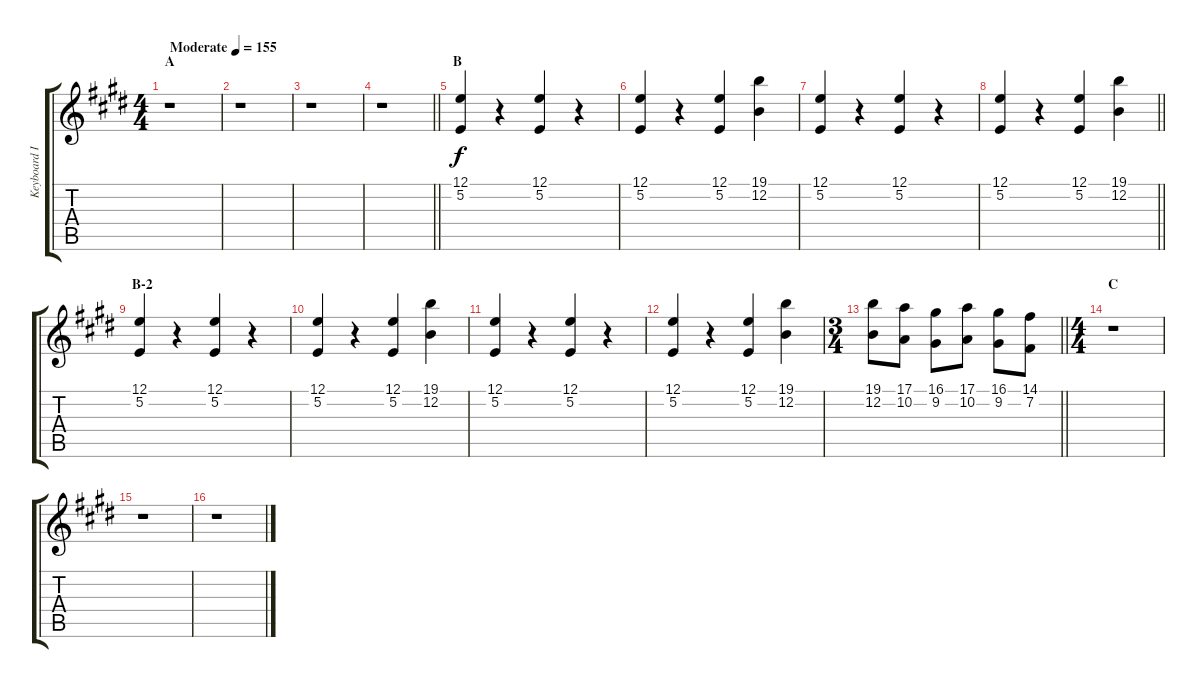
\track ("Keyboard II" "Keyboard I") {instrument lead2sawtooth}
\staff {score tabs}
\tuning (E4 B3 G3 D3 A2 E2) {hide}
\ts (4 4)
\section ("" "A")
\tempo (155 "Moderate")
\clef g2
\ks e
r.1{dy f instrument lead2sawtooth} |
r.1 |
r.1 |
\barLineRight lightlight
r.1 |
\section ("" "B")
(12.1 5.2).4 r.4 (12.1 5.2).4 r.4 |
(12.1 5.2).4 r.4 (12.1 5.2).4 (19.1 12.2).4 |
(12.1 5.2).4 r.4 (12.1 5.2).4 r.4 |
\barLineRight lightlight
(12.1 5.2).4 r.4 (12.1 5.2).4 (19.1 12.2).4 |
\section ("" "B-2")
(12.1 5.2).4 r.4 (12.1 5.2).4 r.4 |
(12.1 5.2).4 r.4 (12.1 5.2).4 (19.1 12.2).4 |
(12.1 5.2).4 r.4 (12.1 5.2).4 r.4 |
(12.1 5.2).4 r.4 (12.1 5.2).4 (19.1 12.2).4 |
\ts (3 4)
\barLineRight lightlight
(19.1 12.2).8 (17.1 10.2).8 (16.1 9.2).8 (17.1 10.2).8 (16.1 9.2).8 (14.1 7.2).8 |
\ts (4 4)
\section ("" "C")
r.1 |
r.1 |
r.1
